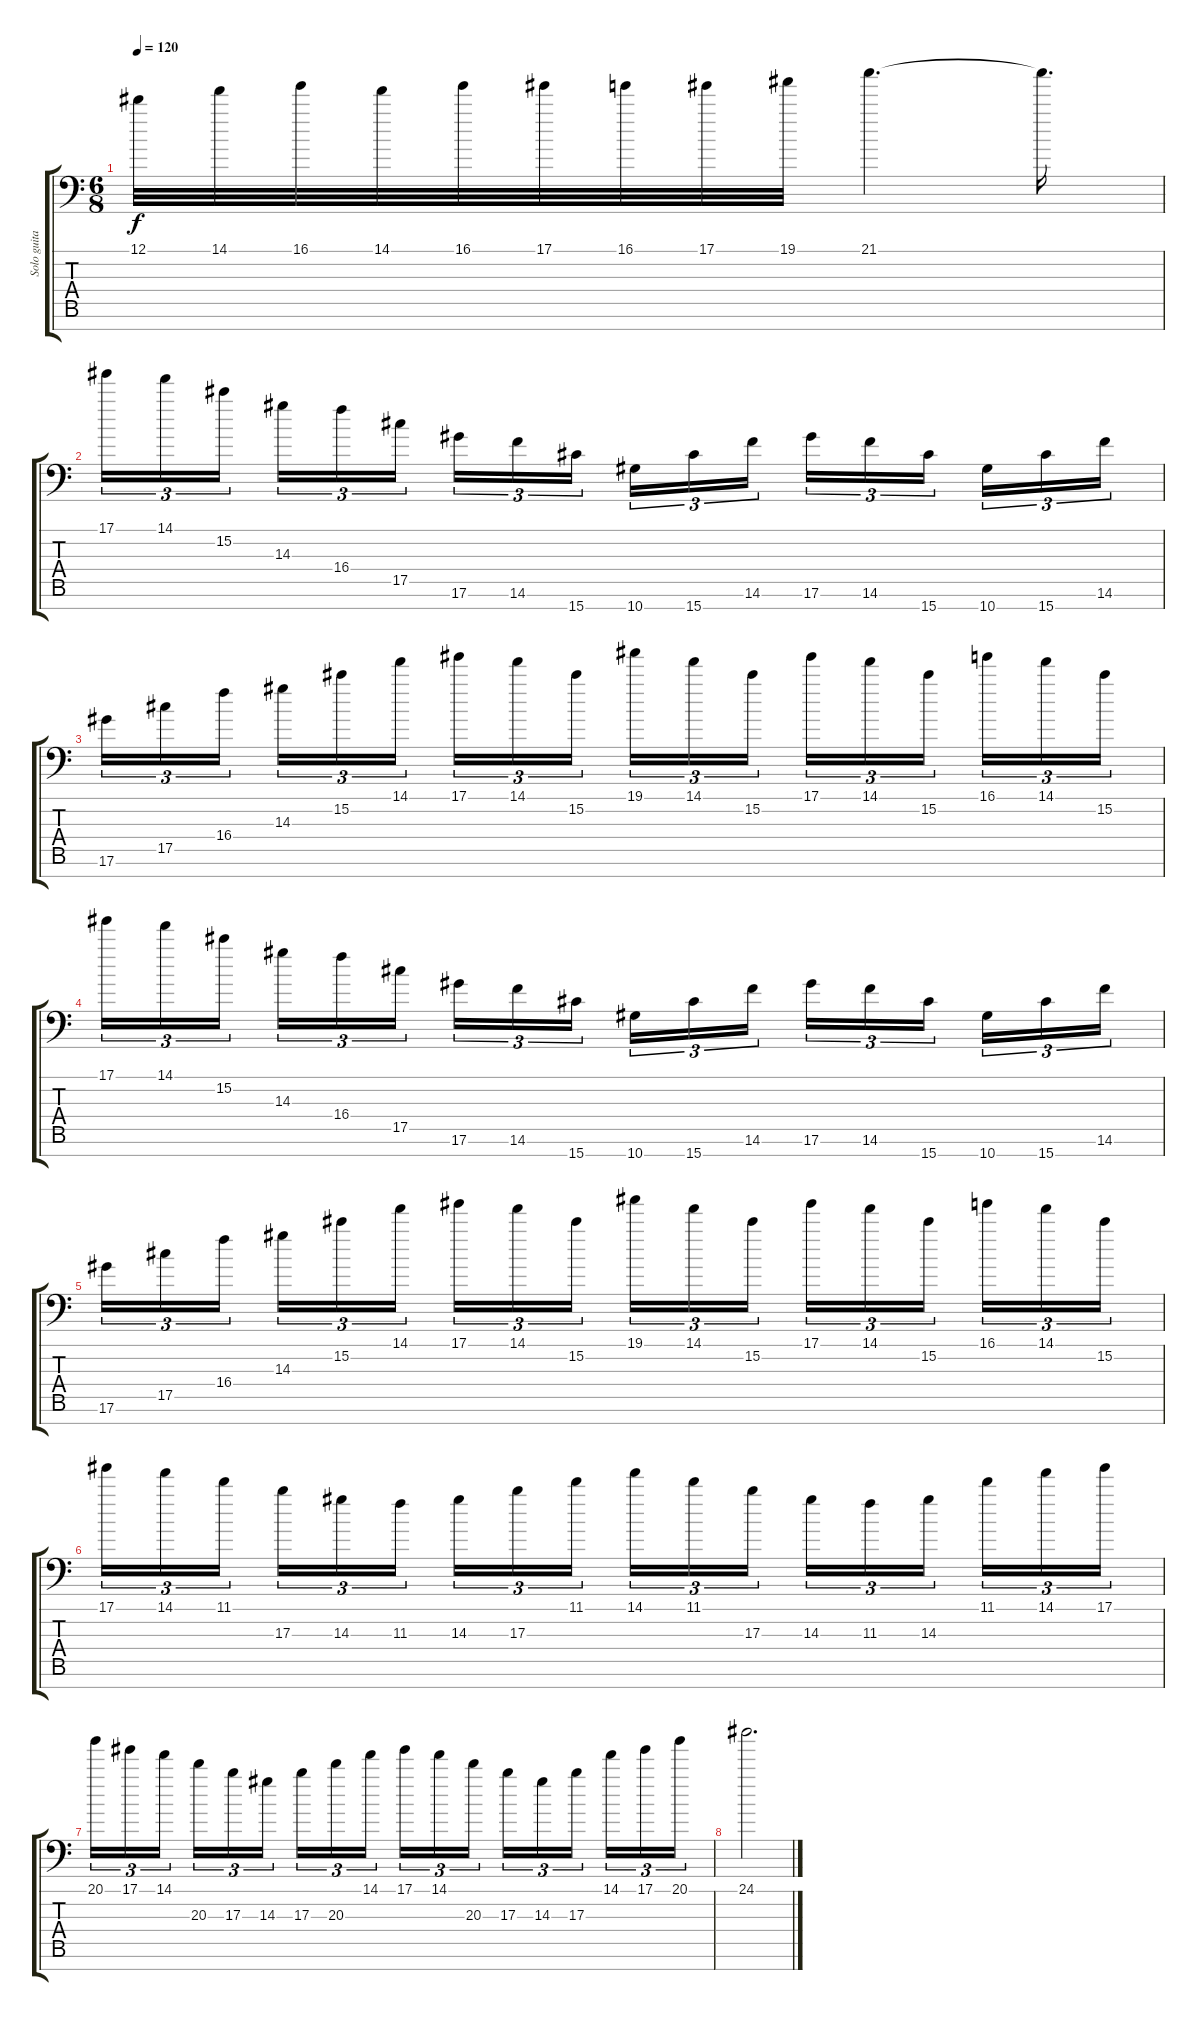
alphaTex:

\track ("Solo guitar" "Solo guita") {instrument distortionguitar}
\staff {score tabs}
\tuning (Eb4 Bb3 Gb3 Db3 Ab2 Eb2 Bb1) {hide}
\ts (6 8)
\tempo 120
\clef f4
\ks c
12.1.32{dy f} 14.1.32 16.1.32 14.1.32 16.1.32 17.1.32 16.1.32 17.1.32 19.1.32 21.1.4{d} 21.1{t}.16{d} |
17.1.16{tu (3 2)} 14.1.16{tu (3 2)} 15.2.16{tu (3 2) beam splitsecondary} 14.3.16{tu (3 2)} 16.4.16{tu (3 2)} 17.5.16{tu (3 2) beam splitsecondary} 17.6.16{tu (3 2)} 14.6.16{tu (3 2)} 15.7.16{tu (3 2)} 10.7.16{tu (3 2)} 15.7.16{tu (3 2)} 14.6.16{tu (3 2) beam splitsecondary} 17.6.16{tu (3 2)} 14.6.16{tu (3 2)} 15.7.16{tu (3 2) beam splitsecondary} 10.7.16{tu (3 2)} 15.7.16{tu (3 2)} 14.6.16{tu (3 2)} |
17.6.16{tu (3 2)} 17.5.16{tu (3 2)} 16.4.16{tu (3 2) beam splitsecondary} 14.3.16{tu (3 2)} 15.2.16{tu (3 2)} 14.1.16{tu (3 2) beam splitsecondary} 17.1.16{tu (3 2)} 14.1.16{tu (3 2)} 15.2.16{tu (3 2)} 19.1.16{tu (3 2)} 14.1.16{tu (3 2)} 15.2.16{tu (3 2) beam splitsecondary} 17.1.16{tu (3 2)} 14.1.16{tu (3 2)} 15.2.16{tu (3 2) beam splitsecondary} 16.1.16{tu (3 2)} 14.1.16{tu (3 2)} 15.2.16{tu (3 2)} |
17.1.16{tu (3 2)} 14.1.16{tu (3 2)} 15.2.16{tu (3 2) beam splitsecondary} 14.3.16{tu (3 2)} 16.4.16{tu (3 2)} 17.5.16{tu (3 2) beam splitsecondary} 17.6.16{tu (3 2)} 14.6.16{tu (3 2)} 15.7.16{tu (3 2)} 10.7.16{tu (3 2)} 15.7.16{tu (3 2)} 14.6.16{tu (3 2) beam splitsecondary} 17.6.16{tu (3 2)} 14.6.16{tu (3 2)} 15.7.16{tu (3 2) beam splitsecondary} 10.7.16{tu (3 2)} 15.7.16{tu (3 2)} 14.6.16{tu (3 2)} |
17.6.16{tu (3 2)} 17.5.16{tu (3 2)} 16.4.16{tu (3 2) beam splitsecondary} 14.3.16{tu (3 2)} 15.2.16{tu (3 2)} 14.1.16{tu (3 2) beam splitsecondary} 17.1.16{tu (3 2)} 14.1.16{tu (3 2)} 15.2.16{tu (3 2)} 19.1.16{tu (3 2)} 14.1.16{tu (3 2)} 15.2.16{tu (3 2) beam splitsecondary} 17.1.16{tu (3 2)} 14.1.16{tu (3 2)} 15.2.16{tu (3 2) beam splitsecondary} 16.1.16{tu (3 2)} 14.1.16{tu (3 2)} 15.2.16{tu (3 2)} |
17.1.16{tu (3 2)} 14.1.16{tu (3 2)} 11.1.16{tu (3 2) beam splitsecondary} 17.3.16{tu (3 2)} 14.3.16{tu (3 2)} 11.3.16{tu (3 2) beam splitsecondary} 14.3.16{tu (3 2)} 17.3.16{tu (3 2)} 11.1.16{tu (3 2)} 14.1.16{tu (3 2)} 11.1.16{tu (3 2)} 17.3.16{tu (3 2) beam splitsecondary} 14.3.16{tu (3 2)} 11.3.16{tu (3 2)} 14.3.16{tu (3 2) beam splitsecondary} 11.1.16{tu (3 2)} 14.1.16{tu (3 2)} 17.1.16{tu (3 2)} |
20.1.16{tu (3 2)} 17.1.16{tu (3 2)} 14.1.16{tu (3 2) beam splitsecondary} 20.3.16{tu (3 2)} 17.3.16{tu (3 2)} 14.3.16{tu (3 2) beam splitsecondary} 17.3.16{tu (3 2)} 20.3.16{tu (3 2)} 14.1.16{tu (3 2)} 17.1.16{tu (3 2)} 14.1.16{tu (3 2)} 20.3.16{tu (3 2) beam splitsecondary} 17.3.16{tu (3 2)} 14.3.16{tu (3 2)} 17.3.16{tu (3 2) beam splitsecondary} 14.1.16{tu (3 2)} 17.1.16{tu (3 2)} 20.1.16{tu (3 2)} |
24.1.2{d}
